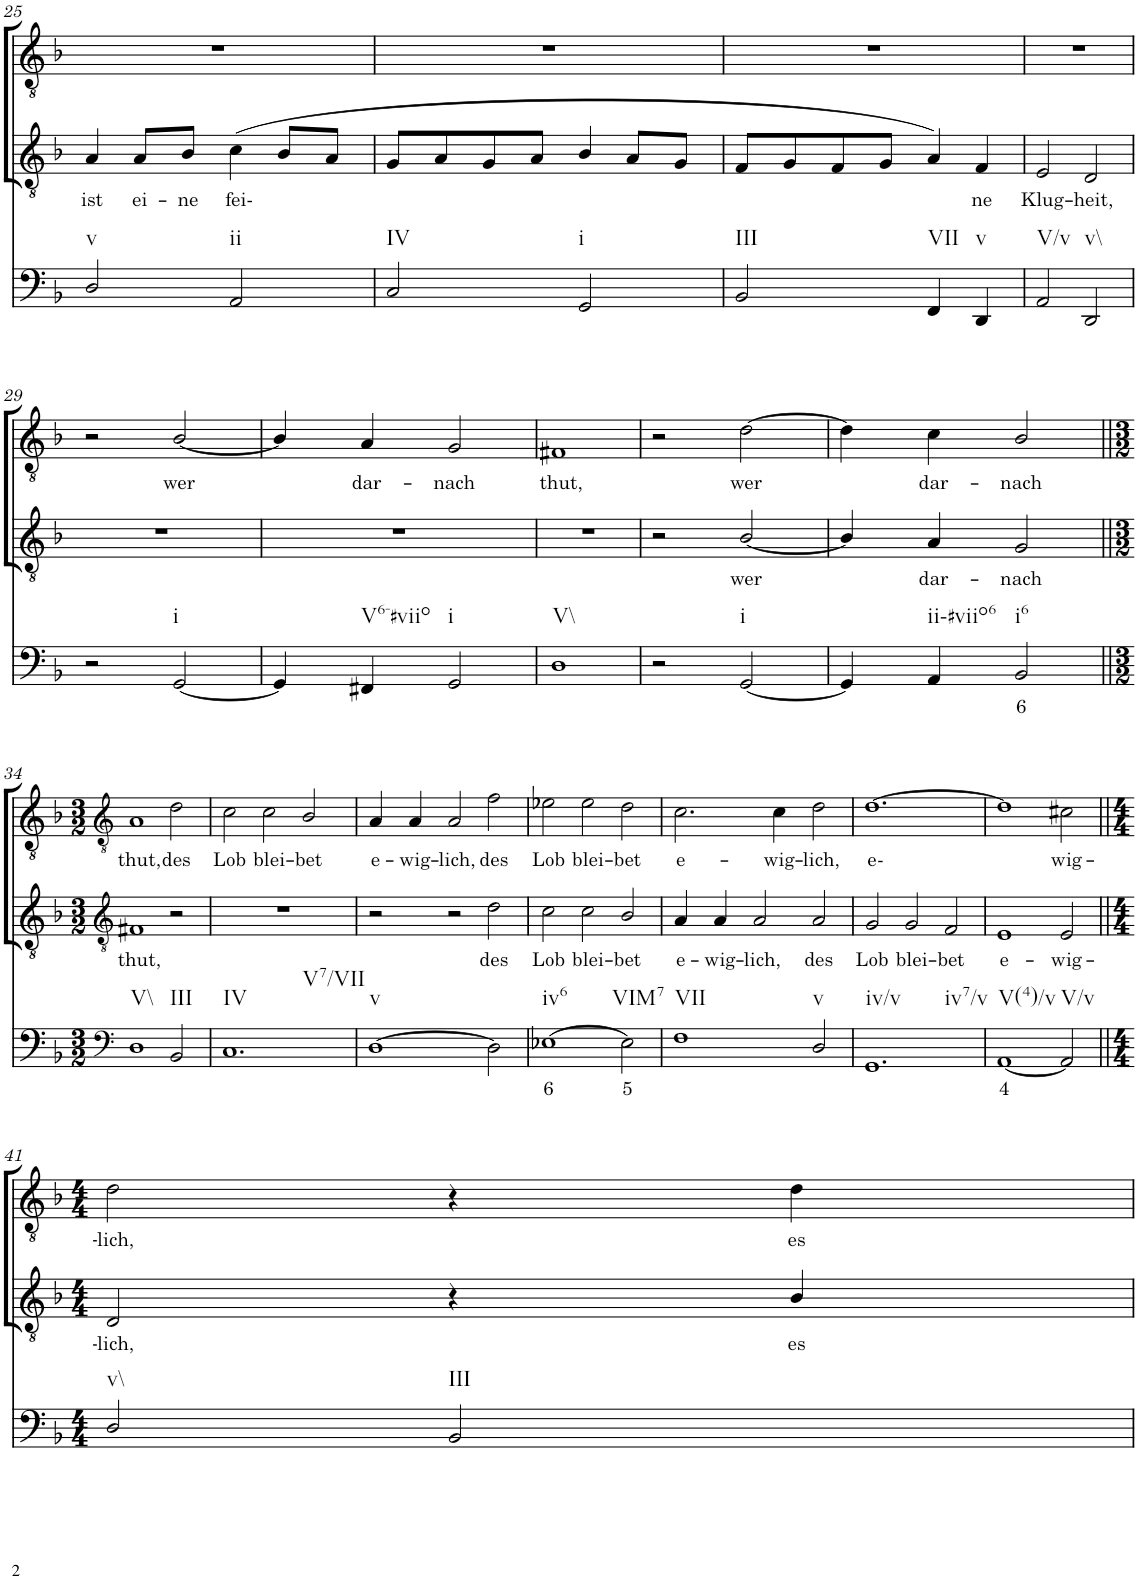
**kern	**text	**kern	**text	**kern	**text
*part3	*part3	*part2	*part2	*part1	*part1
*staff3	*staff3	*staff2	*staff2	*staff1	*staff1
*I"Continuo	*	*I"Tenor II	*	*I"Tenor I	*
!!LO:PB:g=z
*clefF4	*	*clefGv2	*	*clefGv2	*
*k[b-]	*	*k[b-]	*	*k[b-]	*
*M4/4	*	*M4/4	*	*M4/4	*
=25	=25	=25	=25	=25	=25
!LO:TX:b:t=v	!	!	!	!	!
!	!	!	!LO:LY:b	!	!
2D/	.	4A/	ist	1r	.
!	!	!	!LO:LY:b	!	!
.	.	8A/L	ei-	.	.
!	!	!	!LO:LY:b	!	!
.	.	8B-/J	ne	.	.
!LO:TX:b:t=ii	!	!	!	!	!
!	!	!	!LO:LY:b	!	!
2AA/	.	(4c\	fei-	.	.
.	.	8B-/L	.	.	.
.	.	8A/J	.	.	.
=26	=26	=26	=26	=26	=26
!LO:TX:b:t=IV	!	!	!	!	!
2C/	.	8G/L	.	1r	.
.	.	8A/	.	.	.
.	.	8G/	.	.	.
.	.	8A/J	.	.	.
!LO:TX:b:t=i	!	!	!	!	!
2GG/	.	4B-/	.	.	.
.	.	8A/L	.	.	.
.	.	8G/J	.	.	.
=27	=27	=27	=27	=27	=27
!LO:TX:b:t=III	!	!	!	!	!
2BB-/	.	8F/L	.	1r	.
.	.	8G/	.	.	.
.	.	8F/	.	.	.
.	.	8G/J	.	.	.
!LO:TX:b:t=VII	!	!	!	!	!
4FF/	.	4A/)	.	.	.
!LO:TX:b:t=v	!	!	!	!	!
!	!	!	!LO:LY:b	!	!
4DD/	.	4F/	ne	.	.
=28	=28	=28	=28	=28	=28
!LO:TX:b:t=V/v	!	!	!	!	!
!	!	!	!LO:LY:b	!	!
2AA/	.	2E/	Klug-	1r	.
!LO:TX:b:t=v\\	!	!	!	!	!
!	!	!	!LO:LY:b	!	!
2DD/	.	2D/	heit,	.	.
!!LO:LB:g=z
=29	=29	=29	=29	=29	=29
2r	.	1r	.	2r	.
!LO:TX:b:t=i	!	!	!	!	!
!	!	!	!	!	!LO:LY:b
[2GG/	.	.	.	[2B-/	wer
=30	=30	=30	=30	=30	=30
4GG/]	.	1r	.	4B-/]	.
!LO:TX:b:t=V6-#viio	!	!	!	!	!
!	!	!	!	!	!LO:LY:b
4FF#X/	.	.	.	4A/	dar-
!LO:TX:b:t=i	!	!	!	!	!
!	!	!	!	!	!LO:LY:b
2GG/	.	.	.	2G/	nach
=31	=31	=31	=31	=31	=31
!LO:TX:b:t=V\\	!	!	!	!	!
!	!	!	!	!	!LO:LY:b
1D	.	1r	.	1F#X	thut,
=32	=32	=32	=32	=32	=32
2r	.	2r	.	2r	.
!LO:TX:b:t=i	!	!	!	!	!
!	!	!	!LO:LY:b	!	!LO:LY:b
[2GG/	.	[2B-/	wer	[2d\	wer
=33	=33	=33	=33	=33	=33
4GG/]	.	4B-/]	.	4d\]	.
!LO:TX:b:t=ii-#viio6	!	!	!	!	!
!	!	!	!LO:LY:b	!	!LO:LY:b
4AA/	.	4A/	dar-	4c\	dar-
!LO:TX:b:t=i6	!	!	!	!	!
!	!LO:LY:b	!	!LO:LY:b	!	!LO:LY:b
2BB-/	6	2G/	nach	2B-/	nach
!!LO:LB:g=z
=34||	=34||	=34||	=34||	=34||	=34||
*clefF4	*	*clefGv2	*	*clefGv2	*
*M3/2	*	*M3/2	*	*M3/2	*
!LO:TX:b:t=V\\	!	!	!	!	!
!	!	!	!LO:LY:b	!	!LO:LY:b
1D	.	1F#X	thut,	1A	thut,
!LO:TX:b:t=III	!	!	!	!	!
!	!	!	!	!	!LO:LY:b
2BB-/	.	2r	.	2d\	des
=35	=35	=35	=35	=35	=35
!LO:TX:b:t=IV	!	!	!	!	!
!LO:TX:b:t=V7/VII	!	!	!	!	!
!	!	!	!	!	!LO:LY:b
1.C	.	1.r	.	2c\	Lob
!	!	!	!	!	!LO:LY:b
.	.	.	.	2c\	blei-
!	!	!	!	!	!LO:LY:b
.	.	.	.	2B-/	bet
=36	=36	=36	=36	=36	=36
!LO:TX:b:t=v	!	!	!	!	!
!	!	!	!	!	!LO:LY:b
[1D	.	2r	.	4A/	e-
!	!	!	!	!	!LO:LY:b
.	.	.	.	4A/	wig-
!	!	!	!	!	!LO:LY:b
.	.	2r	.	2A/	lich,
!	!	!	!LO:LY:b	!	!LO:LY:b
2D\]	.	2d\	des	2f\	des
=37	=37	=37	=37	=37	=37
!LO:TX:b:t=iv6	!	!	!	!	!
!	!LO:LY:b	!	!LO:LY:b	!	!LO:LY:b
[1E-X	6	2c\	Lob	2e-X\	Lob
!	!	!	!LO:LY:b	!	!LO:LY:b
.	.	2c\	blei-	2e-\	blei-
!LO:TX:b:t=VIM7	!	!	!	!	!
!	!LO:LY:b	!	!LO:LY:b	!	!LO:LY:b
2E-\]	5	2B-/	bet	2d\	bet
=38	=38	=38	=38	=38	=38
!LO:TX:b:t=VII	!	!	!	!	!
!	!	!	!LO:LY:b	!	!LO:LY:b
1F	.	4A/	e-	2.c\	e-
!	!	!	!LO:LY:b	!	!
.	.	4A/	wig-	.	.
!	!	!	!LO:LY:b	!	!
.	.	2A/	lich,	.	.
!	!	!	!	!	!LO:LY:b
.	.	.	.	4c\	wig-
!LO:TX:b:t=v	!	!	!	!	!
!	!	!	!LO:LY:b	!	!LO:LY:b
2D/	.	2A/	des	2d\	lich,
=39	=39	=39	=39	=39	=39
!LO:TX:b:t=iv/v	!	!	!	!	!
!LO:TX:b:t=iv7/v	!	!	!	!	!
!	!	!	!LO:LY:b	!	!LO:LY:b
1.GG	.	2G/	Lob	[1.d	e-
!	!	!	!LO:LY:b	!	!
.	.	2G/	blei-	.	.
!	!	!	!LO:LY:b	!	!
.	.	2F/	bet	.	.
=40	=40	=40	=40	=40	=40
!LO:TX:b:t=V(4)/v	!	!	!	!	!
!	!LO:LY:b	!	!LO:LY:b	!	!
[1AA	4	1E	e-	1d]	.
!LO:TX:b:t=V/v	!	!	!	!	!
!	!	!	!LO:LY:b	!	!LO:LY:b
2AA/]	.	2E/	wig-	2c#X\	wig-
!!LO:LB:g=z
=41||	=41||	=41||	=41||	=41||	=41||
*M4/4	*	*M4/4	*	*M4/4	*
!LO:TX:b:t=v\\	!	!	!	!	!
!	!	!	!LO:LY:b	!	!LO:LY:b
2D/	.	2D/	lich,	2d\	lich,
!LO:TX:b:t=III	!	!	!	!	!
2BB-/	.	4r	.	4r	.
!	!	!	!LO:LY:b	!	!LO:LY:b
.	.	4B-/	es	4d\	es
=	=	=	=	=	=
*-	*-	*-	*-	*-	*-
